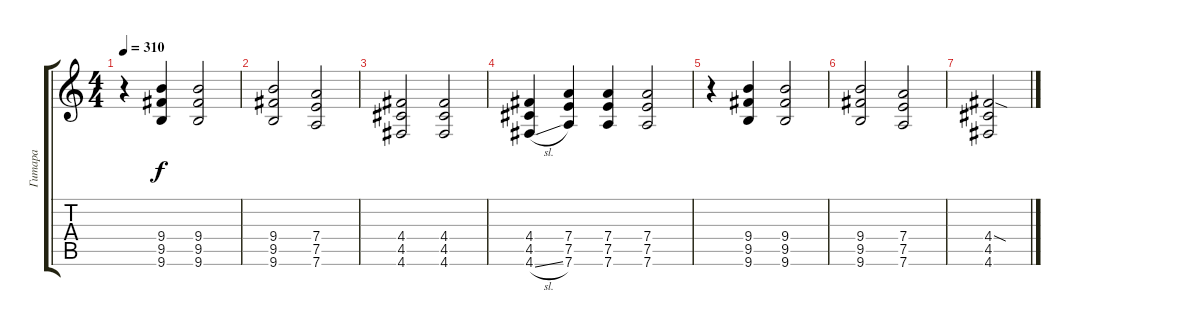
\track ("Гитара" "Гитара") {instrument overdrivenguitar}
\staff {score tabs}
\tuning (E4 B3 G3 D3 A2 D2) {hide}
\ts (4 4)
\tempo 310
\clef g2
\ks c
r.4{dy f} (9.4 9.5 9.6).4 (9.4 9.5 9.6).2 |
(9.4 9.5 9.6).2 (7.4 7.5 7.6).2 |
(4.4 4.5 4.6).2 (4.4 4.5 4.6).2 |
(4.4 4.5 4.6{sl}).4 (7.4 7.5 7.6).4 (7.4 7.5 7.6).4 (7.4 7.5 7.6).2 |
r.4 (9.4 9.5 9.6).4 (9.4 9.5 9.6).2 |
(9.4 9.5 9.6).2 (7.4 7.5 7.6).2 |
(4.4{sod} 4.5 4.6).2
